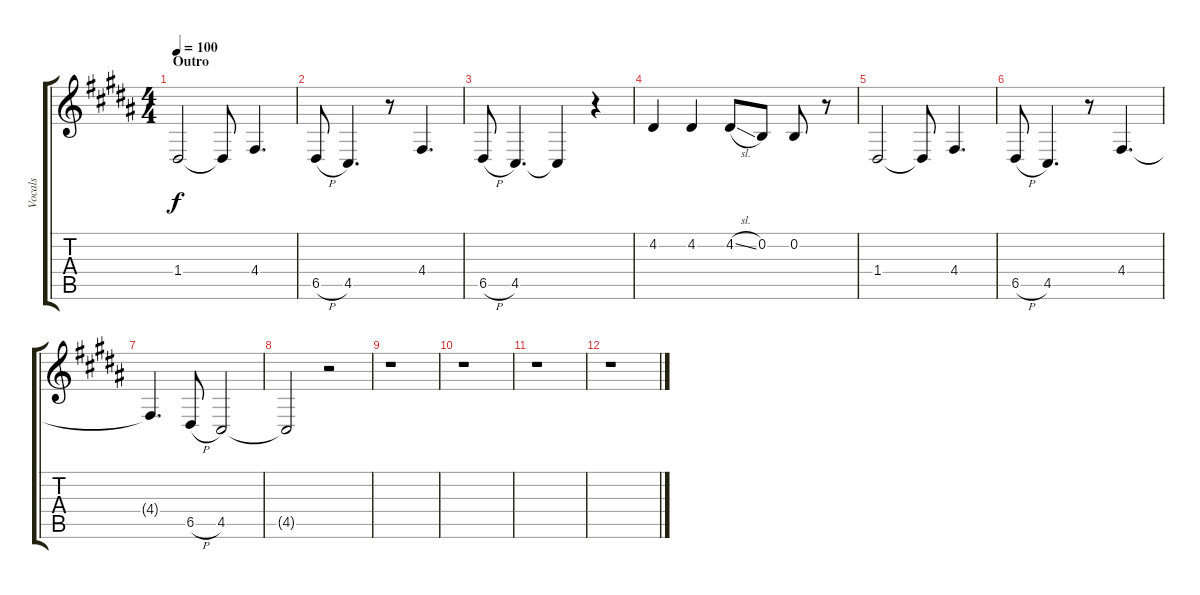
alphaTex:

\track ("Vocals" "Vocals") {instrument lead2sawtooth}
\staff {score tabs}
\tuning (E4 B3 G3 D3 A2 E2) {hide}
\ts (4 4)
\section ("" "Outro")
\tempo 100
\clef g2
\ks b
1.4.2{dy f} 1.4{t}.8 4.4.4{d} |
6.5{h}.8 4.5.4{d} r.8 4.4.4{d} |
6.5{h}.8 4.5.4{d} 4.5{t}.4 r.4 |
4.2.4 4.2.4 4.2{sl}.8 0.2.8 0.2.8 r.8 |
1.4.2 1.4{t}.8 4.4.4{d} |
6.5{h}.8 4.5.4{d} r.8 4.4.4{d} |
4.4{t}.4{d} 6.5{h}.8 4.5.2 |
4.5{t}.2 r.2 |
r.1 |
r.1 |
r.1 |
r.1
